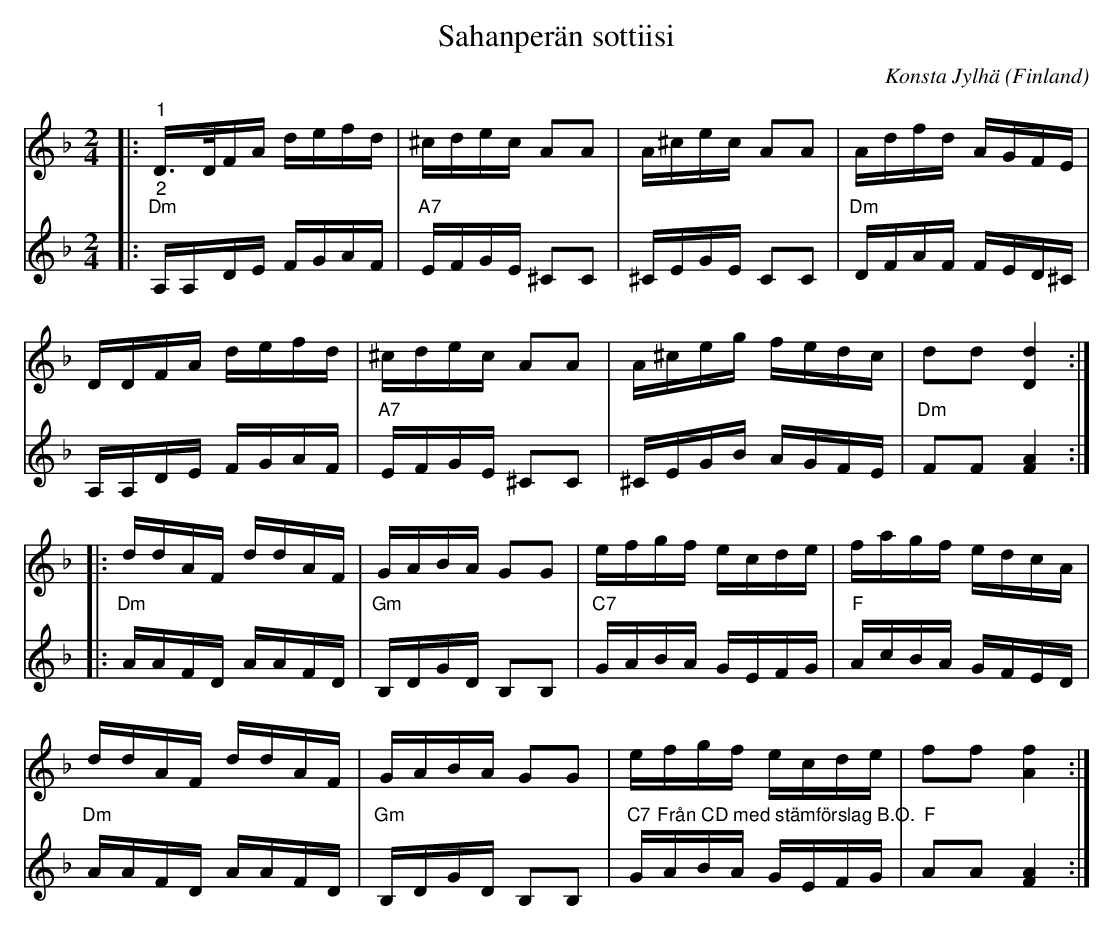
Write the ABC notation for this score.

X:1
T:Sahanperän sottiisi
C:Konsta Jylhä
O:Finland
L:1/16
M:2/4
K:Dm
V:1
|:"^1" D>DFA defd | ^cdec A2A2 | A^cec A2A2 | Adfd AGFE |
DDFA defd | ^cdec A2A2 | A^ceg fedc | d2d2 [Dd]4 ::
ddAF ddAF | GABA G2G2 | efgf ecde | fagf edcA |
ddAF ddAF | GABA G2G2 | efgf ecde | f2f2 [Af]4 :|
V:2
|:"^2""Dm" A,A,DE FGAF |"A7" EFGE ^C2C2 | ^CEGE C2C2 |"Dm" DFAF FED^C | A,A,DE FGAF |
"A7" EFGE ^C2C2 | ^CEGB AGFE |"Dm" F2F2 [FA]4 ::
"Dm" AAFD AAFD |"Gm"  B,DGD B,2B,2 |"C7" GABA GEFG | "F" AcBA GFED |
"Dm" AAFD AAFD |"Gm" B,DGD B,2B,2 | "C7"  G"^Från CD med stämförslag B.O."ABA GEFG |"F"  A2A2 [FA]4 :|
